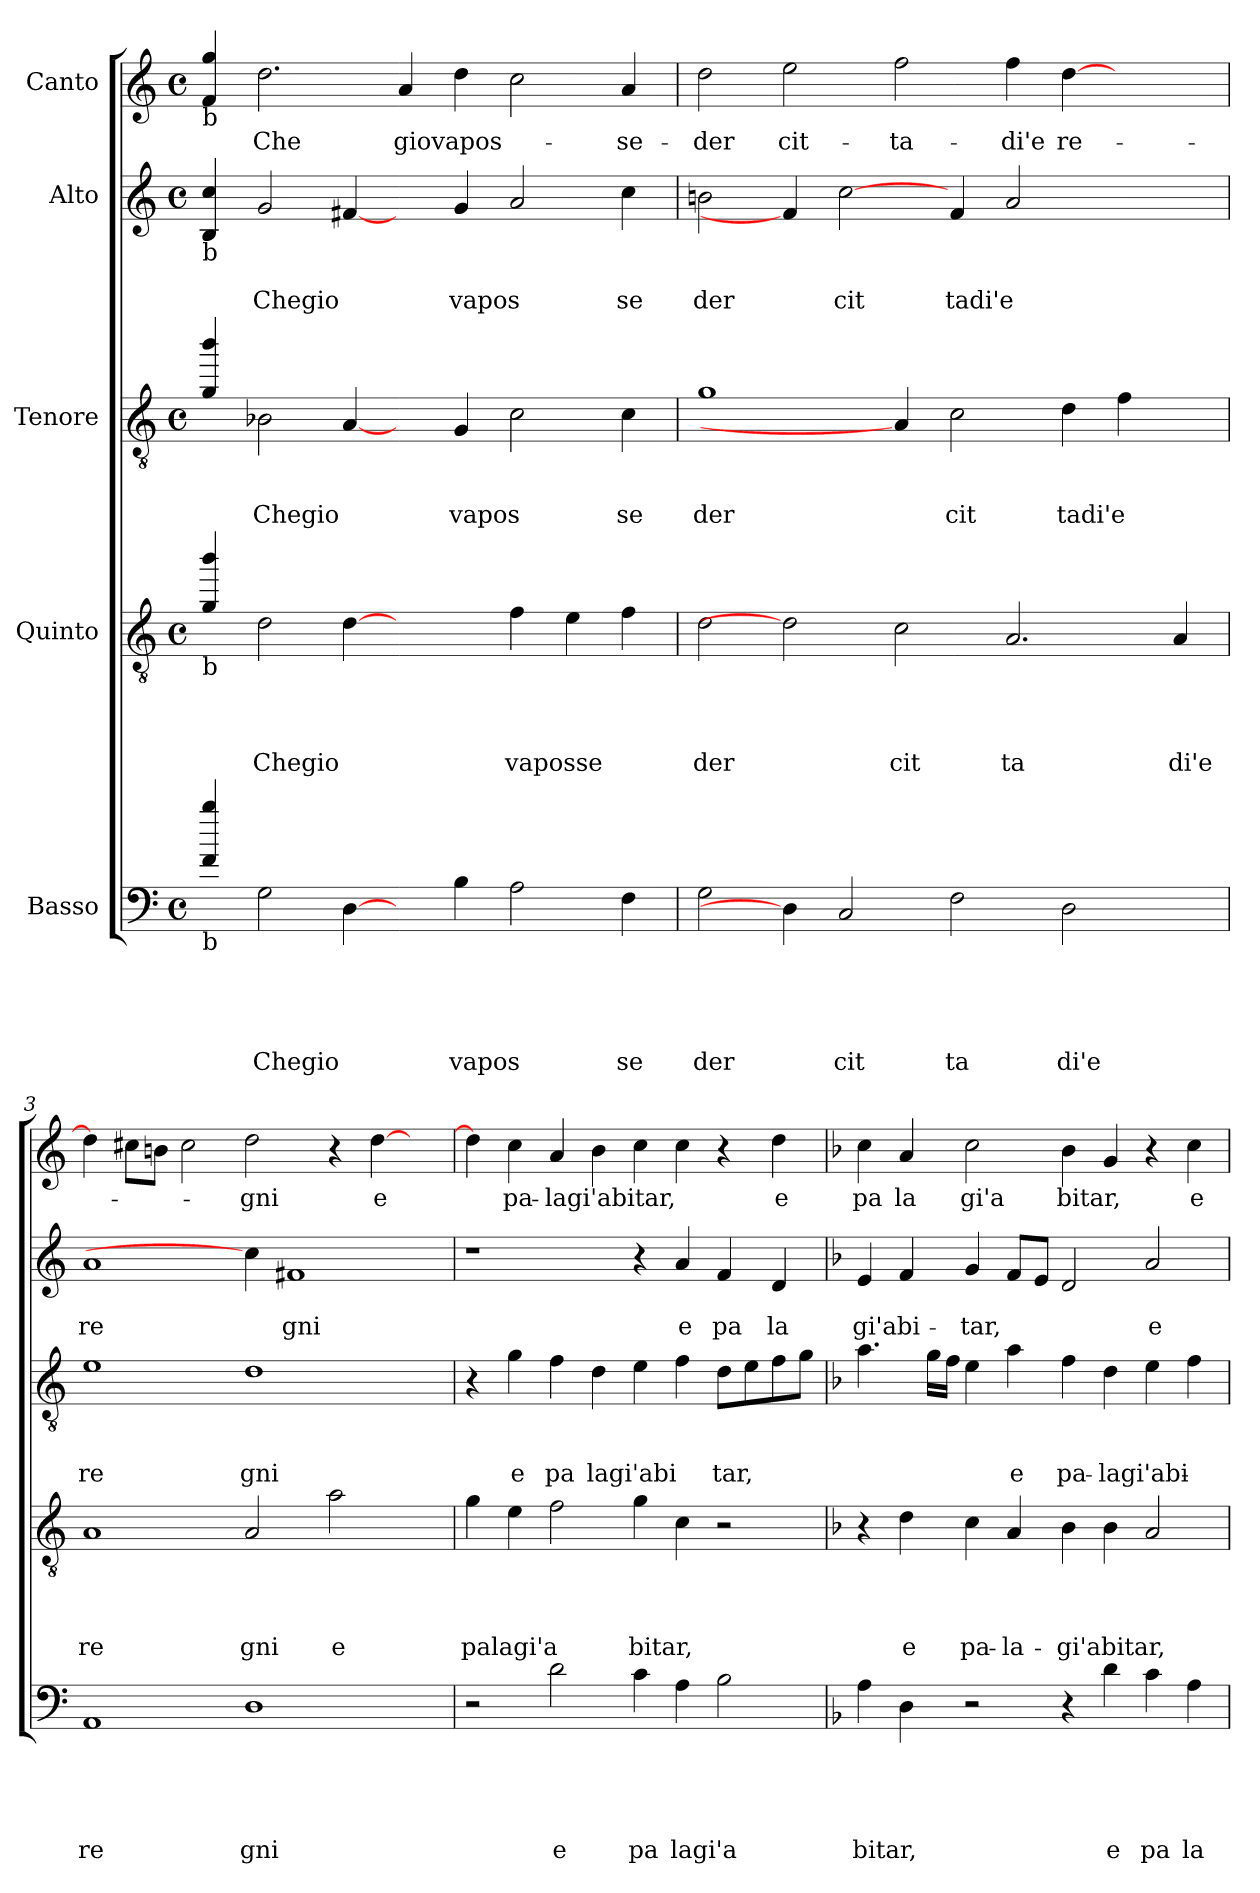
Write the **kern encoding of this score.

**kern	**text	**text	**text	**text	**text	**kern	**text	**text	**text	**text	**kern	**text	**text	**text	**kern	**text	**text	**kern	**text
*part5	*part5	*part5	*part5	*part5	*part5	*part4	*part4	*part4	*part4	*part4	*part3	*part3	*part3	*part3	*part2	*part2	*part2	*part1	*part1
*staff5	*staff5	*staff5	*staff5	*staff5	*staff5	*staff4	*staff4	*staff4	*staff4	*staff4	*staff3	*staff3	*staff3	*staff3	*staff2	*staff2	*staff2	*staff1	*staff1
*I"Basso	*	*	*	*	*	*I"Quinto	*	*	*	*	*I"Tenore	*	*	*	*I"Alto	*	*	*I"Canto	*
*clefF4	*	*	*	*	*	*clefGv2	*	*	*	*	*clefGv2	*	*	*	*clefG2	*	*	*clefG2	*
*k[]	*	*	*	*	*	*k[]	*	*	*	*	*k[]	*	*	*	*k[]	*	*	*k[]	*
*C:	*	*	*	*	*	*C:	*	*	*	*	*C:	*	*	*	*C:	*	*	*C:	*
*M4/4	*	*	*	*	*	*M4/4	*	*	*	*	*M4/4	*	*	*	*M4/4	*	*	*M4/4	*
*met(c)	*	*	*	*	*	*met(c)	*	*	*	*	*met(c)	*	*	*	*met(c)	*	*	*met(c)	*
=1	=1	=1	=1	=1	=1	=1	=1	=1	=1	=1	=1	=1	=1	=1	=1	=1	=1	=1	=1
!	!	!	!	!	!	!	!	!	!	!	!	!	!	!	!	!	!	!LO:TX:b:t=b	!
!	!	!	!	!	!	!	!	!	!	!	!	!	!	!	!LO:TX:b:t=b	!	!	!	!
!	!	!	!	!	!	!LO:TX:b:t=b	!	!	!	!	!	!	!	!	!	!	!	!	!
!LO:TX:b:t=b	!	!	!	!	!	!	!	!	!	!	!	!	!	!	!	!	!	!	!
4f/ 4bb/	.	.	.	.	.	4g/ 4bb/	.	.	.	.	4g/ 4bb/	.	.	.	4B/ 4cc/	.	.	4f/ 4gg/	.
!	!	!	!	!	!LO:LY:b	!	!	!	!	!LO:LY:b	!	!	!	!LO:LY:b	!	!	!LO:LY:b	!	!LO:LY:b
2G\	.	.	.	.	Chegio	2d\	.	.	.	Chegio	2B-X\	.	.	Chegio	2g/	.	Chegio	2.dd\	Che
[4D\	.	.	.	.	.	[4d\	.	.	.	.	[4A/	.	.	.	[4f#X/	.	.	.	.
!	!	!	!	!	!	!	!	!	!	!	!	!	!	!	!	!	!	!	!LO:LY:b
4ryy	.	.	.	.	.	2ryy	.	.	.	.	4ryy	.	.	.	4ryy	.	.	4a/	giovapos-
!	!	!	!	!	!LO:LY:b	!	!	!	!	!	!	!	!	!LO:LY:b	!	!	!LO:LY:b	!	!
4B\	.	.	.	.	vapos	.	.	.	.	.	4G/	.	.	vapos	4g/	.	vapos	4dd\	.
!	!	!	!	!	!	!	!	!	!	!LO:LY:b	!	!	!	!	!	!	!	!	!
2A\	.	.	.	.	.	4f\	.	.	.	vaposse	2c\	.	.	.	2a/	.	.	2cc\	.
.	.	.	.	.	.	4e\	.	.	.	.	.	.	.	.	.	.	.	.	.
!	!	!	!	!	!LO:LY:b	!	!	!	!	!	!	!	!	!LO:LY:b	!	!	!LO:LY:b	!	!LO:LY:b
4F\	.	.	.	.	se	4f\	.	.	.	.	4c\	.	.	se	4cc\	.	se	4a/	-se-
=2	=2	=2	=2	=2	=2	=2	=2	=2	=2	=2	=2	=2	=2	=2	=2	=2	=2	=2	=2
!	!	!	!	!	!LO:LY:b	!	!	!	!	!LO:LY:b	!	!	!	!LO:LY:b	!	!	!LO:LY:b	!	!LO:LY:b
2G\	.	.	.	.	der	2d\	.	.	.	der	1g	.	.	der	2bn\	.	der	2dd\	-der
!	!	!	!	!	!	!	!	!	!	!	!	!	!	!	!	!	!	!	!LO:LY:b
4D\]	.	.	.	.	.	2d\]	.	.	.	.	.	.	.	.	4f#/]	.	.	2ee\	cit-
!	!	!	!	!	!LO:LY:b	!	!	!	!	!	!	!	!	!	!	!	!LO:LY:b	!	!
2C/	.	.	.	.	cit	.	.	.	.	.	.	.	.	.	[2cc\	.	cit	.	.
!	!	!	!	!	!	!	!	!	!	!LO:LY:b	!	!	!	!	!	!	!	!	!LO:LY:b
.	.	.	.	.	.	2c\	.	.	.	cit	4A/]	.	.	.	.	.	.	2ff\	-ta-
!	!	!	!	!	!LO:LY:b	!	!	!	!	!	!	!	!	!LO:LY:b	!	!	!LO:LY:b	!	!
2F\	.	.	.	.	ta	.	.	.	.	.	2c\	.	.	cit	4f/	.	tadi'e	.	.
!	!	!	!	!	!	!	!	!	!	!LO:LY:b	!	!	!	!	!	!	!	!	!LO:LY:b
.	.	.	.	.	.	2.A/	.	.	.	ta	.	.	.	.	2a/	.	.	4ff\	-di'e
!	!	!	!	!	!LO:LY:b	!	!	!	!	!	!	!	!	!LO:LY:b	!	!	!	!	!LO:LY:b
2D\	.	.	.	.	di'e	.	.	.	.	.	4d\	.	.	tadi'e	.	.	.	[>4dd\	re-
.	.	.	.	.	.	.	.	.	.	.	4f\	.	.	.	2ryy	.	.	2ryy	.
!	!	!	!	!	!	!	!	!	!	!LO:LY:b	!	!	!	!	!	!	!	!	!
4ryy	.	.	.	.	.	4A/	.	.	.	di'e	4ryy	.	.	.	.	.	.	.	.
=3	=3	=3	=3	=3	=3	=3	=3	=3	=3	=3	=3	=3	=3	=3	=3	=3	=3	=3	=3
!	!	!	!	!	!LO:LY:b	!	!	!	!	!LO:LY:b	!	!	!	!LO:LY:b	!	!	!LO:LY:b	!	!
1AA	.	.	.	.	re	1A	.	.	.	re	1e	.	.	re	1a	.	re	4dd\]	.
.	.	.	.	.	.	.	.	.	.	.	.	.	.	.	.	.	.	8cc#X\L	.
.	.	.	.	.	.	.	.	.	.	.	.	.	.	.	.	.	.	8bn\J	.
.	.	.	.	.	.	.	.	.	.	.	.	.	.	.	.	.	.	2cc#\	.
!	!	!	!	!	!LO:LY:b	!	!	!	!	!LO:LY:b	!	!	!	!LO:LY:b	!	!	!	!	!LO:LY:b
1D	.	.	.	.	gni	2A/	.	.	.	gni	1d	.	.	gni	4cc\]	.	.	2dd\	-gni
!	!	!	!	!	!	!	!	!	!	!	!	!	!	!	!	!	!LO:LY:b	!	!
.	.	.	.	.	.	.	.	.	.	.	.	.	.	.	1f#X	.	gni	.	.
!	!	!	!	!	!	!	!	!	!	!LO:LY:b	!	!	!	!	!	!	!	!	!
.	.	.	.	.	.	2a\	.	.	.	e	.	.	.	.	.	.	.	4r	.
!	!	!	!	!	!	!	!	!	!	!	!	!	!	!	!	!	!	!	!LO:LY:b
.	.	.	.	.	.	.	.	.	.	.	.	.	.	.	.	.	.	[>4dd\	e
4ryy	.	.	.	.	.	4ryy	.	.	.	.	4ryy	.	.	.	.	.	.	4ryy	.
=4	=4	=4	=4	=4	=4	=4	=4	=4	=4	=4	=4	=4	=4	=4	=4	=4	=4	=4	=4
!	!	!	!	!	!	!	!	!	!	!LO:LY:b	!	!	!	!	!	!	!	!	!
2r	.	.	.	.	.	4g\	.	.	.	palagi'a	4r	.	.	.	1r	.	.	4dd\]	.
!	!	!	!	!	!	!	!	!	!	!	!	!	!	!LO:LY:b	!	!	!	!	!LO:LY:b
.	.	.	.	.	.	4e\	.	.	.	.	4g\	.	.	e	.	.	.	4cc\	pa-
!	!	!	!	!	!LO:LY:b	!	!	!	!	!	!	!	!	!LO:LY:b	!	!	!	!	!LO:LY:b
2d\	.	.	.	.	e	2f\	.	.	.	.	4f\	.	.	pa	.	.	.	4a/	-lagi'abitar,
!	!	!	!	!	!	!	!	!	!	!	!	!	!	!LO:LY:b	!	!	!	!	!
.	.	.	.	.	.	.	.	.	.	.	4d\	.	.	lagi'abi	.	.	.	4b\	.
!	!	!	!	!	!LO:LY:b	!	!	!	!	!LO:LY:b	!	!	!	!	!	!	!	!	!
4c\	.	.	.	.	pa	4g\	.	.	.	bitar,	4e\	.	.	.	4r	.	.	4cc\	.
!	!	!	!	!	!LO:LY:b	!	!	!	!	!	!	!	!	!	!	!	!LO:LY:b	!	!
4A\	.	.	.	.	lagi'a	4c\	.	.	.	.	4f\	.	.	.	4a/	.	e	4cc\	.
!	!	!	!	!	!	!	!	!	!	!	!	!	!	!LO:LY:b	!	!	!LO:LY:b	!	!
2B\	.	.	.	.	.	2r	.	.	.	.	8d\L	.	.	tar,	4f/	.	pa	4r	.
.	.	.	.	.	.	.	.	.	.	.	8e\	.	.	.	.	.	.	.	.
!	!	!	!	!	!	!	!	!	!	!	!	!	!	!	!	!	!LO:LY:b	!	!LO:LY:b
.	.	.	.	.	.	.	.	.	.	.	8f\	.	.	.	4d/	.	la	4dd\	e
.	.	.	.	.	.	.	.	.	.	.	8g\J	.	.	.	.	.	.	.	.
!!LO:LB:g=z
=5	=5	=5	=5	=5	=5	=5	=5	=5	=5	=5	=5	=5	=5	=5	=5	=5	=5	=5	=5
*k[b-]	*	*	*	*	*	*k[b-]	*	*	*	*	*k[b-]	*	*	*	*k[b-]	*	*	*k[b-]	*
*F:	*	*	*	*	*	*F:	*	*	*	*	*F:	*	*	*	*F:	*	*	*F:	*
!	!	!	!	!	!LO:LY:b	!	!	!	!	!	!	!	!	!	!	!	!LO:LY:b	!	!LO:LY:b
4A\	.	.	.	.	bitar,	4r	.	.	.	.	4.a\	.	.	.	4e/	.	gi'abi-	4cc\	pa
!	!	!	!	!	!	!	!	!	!	!LO:LY:b	!	!	!	!	!	!	!	!	!LO:LY:b
4D\	.	.	.	.	.	4d\	.	.	.	e	.	.	.	.	4f/	.	.	4a/	la
.	.	.	.	.	.	.	.	.	.	.	16g\LL	.	.	.	.	.	.	.	.
.	.	.	.	.	.	.	.	.	.	.	16f\JJ	.	.	.	.	.	.	.	.
!	!	!	!	!	!	!	!	!	!	!LO:LY:b	!	!	!	!	!	!	!LO:LY:b	!	!LO:LY:b
2r	.	.	.	.	.	4c\	.	.	.	pa-	4e\	.	.	.	4g/	.	-tar,	2cc\	gi'a
!	!	!	!	!	!	!	!	!	!	!LO:LY:b	!	!	!	!LO:LY:b	!	!	!	!	!
.	.	.	.	.	.	4A/	.	.	.	-la-	4a\	.	.	e	8f/L	.	.	.	.
.	.	.	.	.	.	.	.	.	.	.	.	.	.	.	8e/J	.	.	.	.
!	!	!	!	!	!	!	!	!	!	!LO:LY:b	!	!	!	!LO:LY:b	!	!	!	!	!LO:LY:b
4r	.	.	.	.	.	4B-\	.	.	.	-gi'abitar,	4f\	.	.	pa-	2d/	.	.	4b-\	bitar,
!	!	!	!	!	!LO:LY:b	!	!	!	!	!	!	!	!	!LO:LY:b	!	!	!	!	!
4d\	.	.	.	.	e	4B-\	.	.	.	.	4d\	.	.	-lagi'abi-	.	.	.	4g/	.
!	!	!	!	!	!LO:LY:b	!	!	!	!	!	!	!	!	!	!	!	!LO:LY:b	!	!
4c\	.	.	.	.	pa	2A/	.	.	.	.	4e\	.	.	.	2a/	.	e	4r	.
!	!	!	!	!	!LO:LY:b	!	!	!	!	!	!	!	!	!	!	!	!	!	!LO:LY:b
4A\	.	.	.	.	la	.	.	.	.	.	4f\	.	.	.	.	.	.	4cc\	e
=	=	=	=	=	=	=	=	=	=	=	=	=	=	=	=	=	=	=	=
*-	*-	*-	*-	*-	*-	*-	*-	*-	*-	*-	*-	*-	*-	*-	*-	*-	*-	*-	*-
